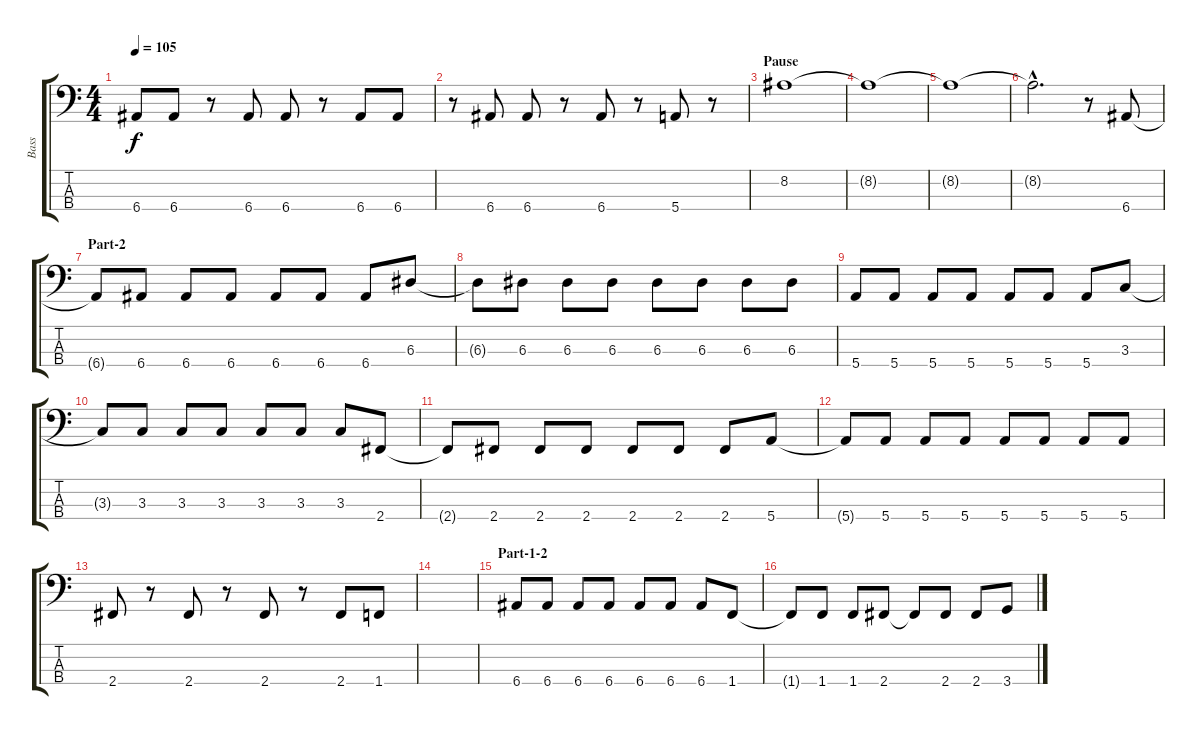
\track ("Bass" "Bass") {instrument electricbassfinger}
\staff {score tabs}
\tuning (G2 D2 A1 E1) {hide}
\ts (4 4)
\tempo 105
\clef f4
\ks c
6.4.8{dy f} 6.4.8 r.8 6.4.8 6.4.8 r.8 6.4.8 6.4.8 |
r.8 6.4.8 6.4.8 r.8 6.4.8 r.8 5.4.8 r.8 |
\section ("" "Pause")
8.2.1 |
8.2{t}.1 |
8.2{t}.1 |
8.2{hac t}.2{d} r.8 6.4.8 |
\section ("" "Part-2")
6.4{t}.8 6.4.8 6.4.8 6.4.8 6.4.8 6.4.8 6.4.8 6.3.8 |
6.3{t}.8 6.3.8 6.3.8 6.3.8 6.3.8 6.3.8 6.3.8 6.3.8 |
5.4.8 5.4.8 5.4.8 5.4.8 5.4.8 5.4.8 5.4.8 3.3.8 |
3.3{t}.8 3.3.8 3.3.8 3.3.8 3.3.8 3.3.8 3.3.8 2.4.8 |
2.4{t}.8 2.4.8 2.4.8 2.4.8 2.4.8 2.4.8 2.4.8 5.4.8 |
5.4{t}.8 5.4.8 5.4.8 5.4.8 5.4.8 5.4.8 5.4.8 5.4.8 |
2.4.8 r.8 2.4.8 r.8 2.4.8 r.8 2.4.8 1.4.8 |
|
\section ("" "Part-1-2")
6.4.8 6.4.8 6.4.8 6.4.8 6.4.8 6.4.8 6.4.8 1.4.8 |
1.4{t}.8 1.4.8 1.4.8 2.4.8 2.4{t}.8 2.4.8 2.4.8 3.4.8
